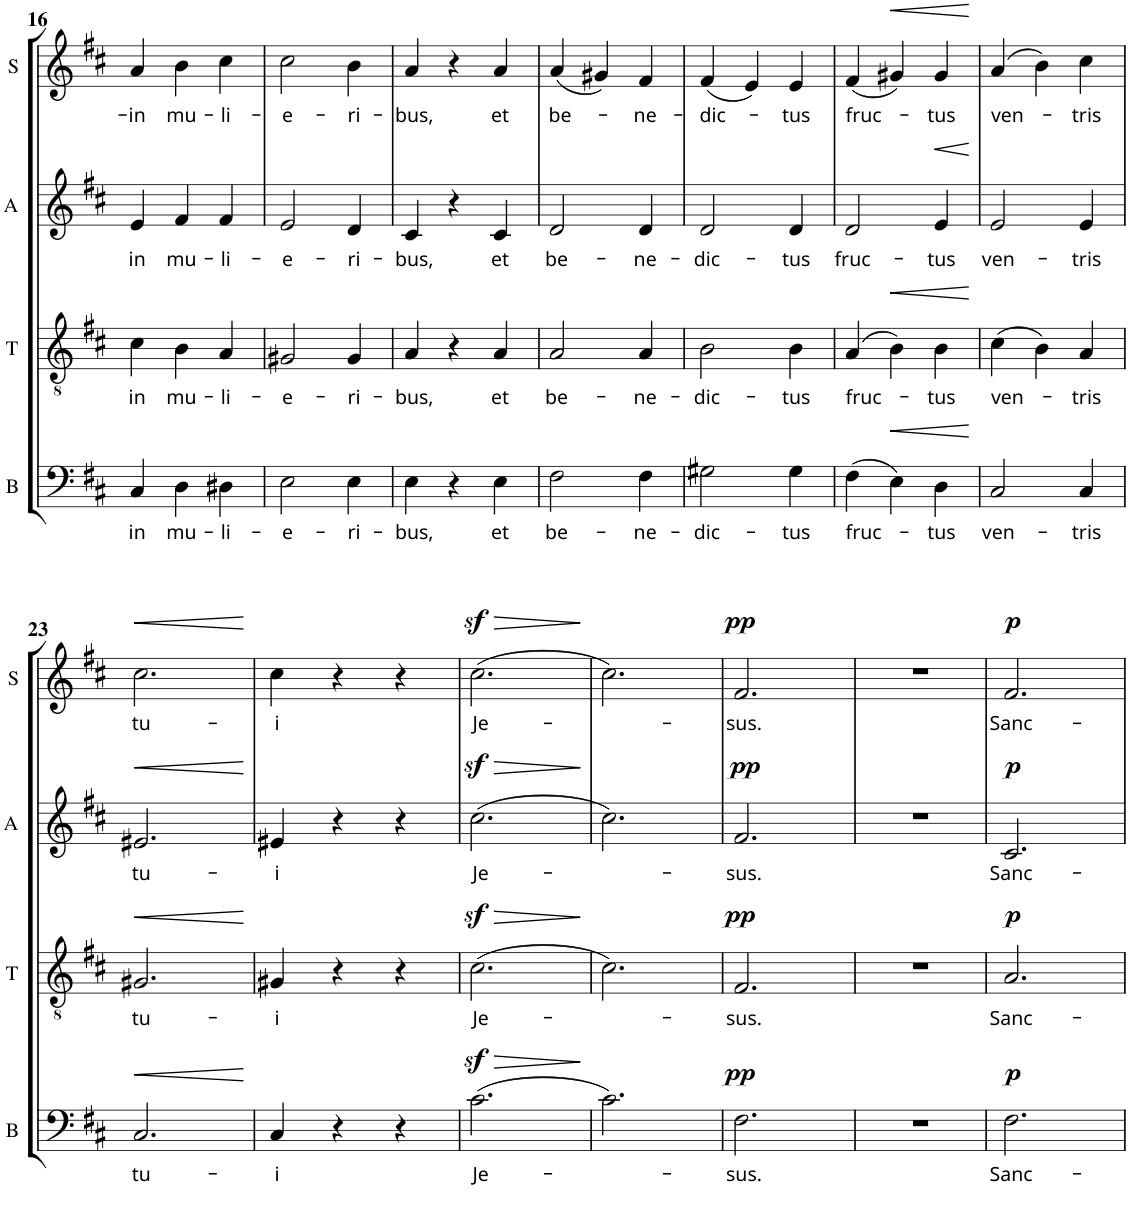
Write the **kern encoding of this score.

**kern	**text	**dynam	**kern	**text	**dynam	**kern	**text	**dynam	**kern	**text	**dynam
*part4	*part4	*part4	*part3	*part3	*part3	*part2	*part2	*part2	*part1	*part1	*part1
*staff4	*staff4	*staff4	*staff3	*staff3	*staff3	*staff2	*staff2	*staff2	*staff1	*staff1	*staff1
*I"Bass	*	*	*I"Tenor	*	*	*I"Alt	*	*	*I"Sopran	*	*
*I'B	*	*	*I'T	*	*	*I'A	*	*	*I'S	*	*
!!LO:PB:g=z
*clefF4	*	*	*clefGv2	*	*	*clefG2	*	*	*clefG2	*	*
*k[f#c#]	*	*	*k[f#c#]	*	*	*k[f#c#]	*	*	*k[f#c#]	*	*
*D:	*	*	*D:	*	*	*D:	*	*	*D:	*	*
*M3/4	*	*	*M3/4	*	*	*M3/4	*	*	*M3/4	*	*
=16	=16	=16	=16	=16	=16	=16	=16	=16	=16	=16	=16
!	!LO:LY:b	!	!	!LO:LY:b	!	!	!LO:LY:b	!	!	!LO:LY:b	!
4C#/	in	.	4c#\	in	.	4e/	in	.	4a/	-in	.
!	!LO:LY:b	!	!	!LO:LY:b	!	!	!LO:LY:b	!	!	!LO:LY:b	!
4D\	mu-	.	4B\	mu-	.	4f#/	mu-	.	4b\	mu-	.
!	!LO:LY:b	!	!	!LO:LY:b	!	!	!LO:LY:b	!	!	!LO:LY:b	!
4D#X\	-li-	.	4A/	-li-	.	4f#/	-li-	.	4cc#\	-li-	.
=17	=17	=17	=17	=17	=17	=17	=17	=17	=17	=17	=17
!	!LO:LY:b	!	!	!LO:LY:b	!	!	!LO:LY:b	!	!	!LO:LY:b	!
2E\	-e-	.	2G#X/	-e-	.	2e/	-e-	.	2cc#\	-e-	.
!	!LO:LY:b	!	!	!LO:LY:b	!	!	!LO:LY:b	!	!	!LO:LY:b	!
4E\	-ri-	.	4G#/	-ri-	.	4d/	-ri-	.	4b\	-ri-	.
=18	=18	=18	=18	=18	=18	=18	=18	=18	=18	=18	=18
!	!LO:LY:b	!	!	!LO:LY:b	!	!	!LO:LY:b	!	!	!LO:LY:b	!
4E\	-bus,	.	4A/	-bus,	.	4c#/	-bus,	.	4a/	-bus,	.
4r	.	.	4r	.	.	4r	.	.	4r	.	.
!	!LO:LY:b	!	!	!LO:LY:b	!	!	!LO:LY:b	!	!	!LO:LY:b	!
4E\	et	.	4A/	et	.	4c#/	et	.	4a/	et	.
=19	=19	=19	=19	=19	=19	=19	=19	=19	=19	=19	=19
!	!LO:LY:b	!	!	!LO:LY:b	!	!	!LO:LY:b	!	!	!LO:LY:b	!
2F#\	be-	.	2A/	be-	.	2d/	be-	.	(4a/	be-	.
.	.	.	.	.	.	.	.	.	4g#X/)	.	.
!	!LO:LY:b	!	!	!LO:LY:b	!	!	!LO:LY:b	!	!	!LO:LY:b	!
4F#\	-ne-	.	4A/	-ne-	.	4d/	-ne-	.	4f#/	-ne-	.
=20	=20	=20	=20	=20	=20	=20	=20	=20	=20	=20	=20
!	!LO:LY:b	!	!	!LO:LY:b	!	!	!LO:LY:b	!	!	!LO:LY:b	!
2G#X\	-dic-	.	2B\	-dic-	.	2d/	-dic-	.	(4f#/	-dic-	.
.	.	.	.	.	.	.	.	.	4e/)	.	.
!	!LO:LY:b	!	!	!LO:LY:b	!	!	!LO:LY:b	!	!	!LO:LY:b	!
4G#\	-tus	.	4B\	-tus	.	4d/	-tus	.	4e/	-tus	.
=21	=21	=21	=21	=21	=21	=21	=21	=21	=21	=21	=21
!	!LO:LY:b	!	!	!LO:LY:b	!	!	!LO:LY:b	!	!	!LO:LY:b	!
(4F#\	fruc-	.	(4A/	fruc-	.	2d/	fruc-	.	(4f#/	fruc-	.
!	!	!LO:HP:b	!	!	!LO:HP:b	!	!	!	!	!	!LO:HP:b
4E\)	.	<	4B\)	.	<	.	.	.	4g#X/)	.	<
!	!LO:LY:b	!	!	!LO:LY:b	!	!	!LO:LY:b	!LO:HP:b	!	!LO:LY:b	!
4D\	-tus	.	4B\	-tus	.	4e/	-tus	<	4g#/	-tus	.
.	.	.	.	.	.	.	.	.	.	.	[
=22	=22	=22	=22	=22	=22	=22	=22	=22	=22	=22	=22
!	!LO:LY:b	!	!	!LO:LY:b	!	!	!LO:LY:b	!	!	!LO:LY:b	!
2C#/	ven-	.	(4c#\	ven-	.	2e/	ven-	.	(4a/	ven-	.
.	.	.	4B\)	.	.	.	.	.	4b\)	.	.
!	!LO:LY:b	!	!	!LO:LY:b	!	!	!LO:LY:b	!	!	!LO:LY:b	!
4C#/	-tris	.	4A/	-tris	.	4e/	-tris	.	4cc#\	-tris	.
!!LO:LB:g=z
=23	=23	=23	=23	=23	=23	=23	=23	=23	=23	=23	=23
!	!LO:LY:b	!LO:HP:b	!	!LO:LY:b	!LO:HP:b	!	!LO:LY:b	!LO:HP:b	!	!LO:LY:b	!LO:HP:b
2.C#/	tu-	<	2.G#X/	tu-	<	2.e#X/	tu-	<	2.cc#\	tu-	<
.	.	[	.	.	[	.	.	[	.	.	[
=24	=24	=24	=24	=24	=24	=24	=24	=24	=24	=24	=24
!	!LO:LY:b	!	!	!LO:LY:b	!	!	!LO:LY:b	!	!	!LO:LY:b	!
4C#/	-i	.	4G#X/	-i	.	4e#X/	-i	.	4cc#\	-i	.
4r	.	.	4r	.	.	4r	.	.	4r	.	.
4r	.	.	4r	.	.	4r	.	.	4r	.	.
=25	=25	=25	=25	=25	=25	=25	=25	=25	=25	=25	=25
!	!LO:LY:b	!	!	!LO:LY:b	!	!	!LO:LY:b	!	!	!LO:LY:b	!LO:HP:b
(2.c#z>\	Je-	.	(2.c#z>\	Je-	.	(2.cc#z>\	Je-	.	(2.cc#z>\	Je-	>
.	.	[	.	.	[	.	.	[	.	.	]
=26	=26	=26	=26	=26	=26	=26	=26	=26	=26	=26	=26
2.c#\)	.	.	2.c#\)	.	.	2.cc#\)	.	.	2.cc#\)	.	.
=27	=27	=27	=27	=27	=27	=27	=27	=27	=27	=27	=27
!	!LO:LY:b	!LO:DY:a	!	!LO:LY:b	!LO:DY:a	!	!LO:LY:b	!LO:DY:a	!	!LO:LY:b	!LO:DY:a
2.F#\	-sus.	pp	2.F#/	-sus.	pp	2.f#/	-sus.	pp	2.f#/	-sus.	pp
=28	=28	=28	=28	=28	=28	=28	=28	=28	=28	=28	=28
2.r	.	.	2.r	.	.	2.r	.	.	2.r	.	.
=29	=29	=29	=29	=29	=29	=29	=29	=29	=29	=29	=29
!	!LO:LY:b	!LO:DY:a	!	!LO:LY:b	!LO:DY:a	!	!LO:LY:b	!LO:DY:a	!	!LO:LY:b	!LO:DY:a
2.F#\	Sanc-	p	2.A/	Sanc-	p	2.c#/	Sanc-	p	2.f#/	Sanc-	p
=	=	=	=	=	=	=	=	=	=	=	=
*-	*-	*-	*-	*-	*-	*-	*-	*-	*-	*-	*-
